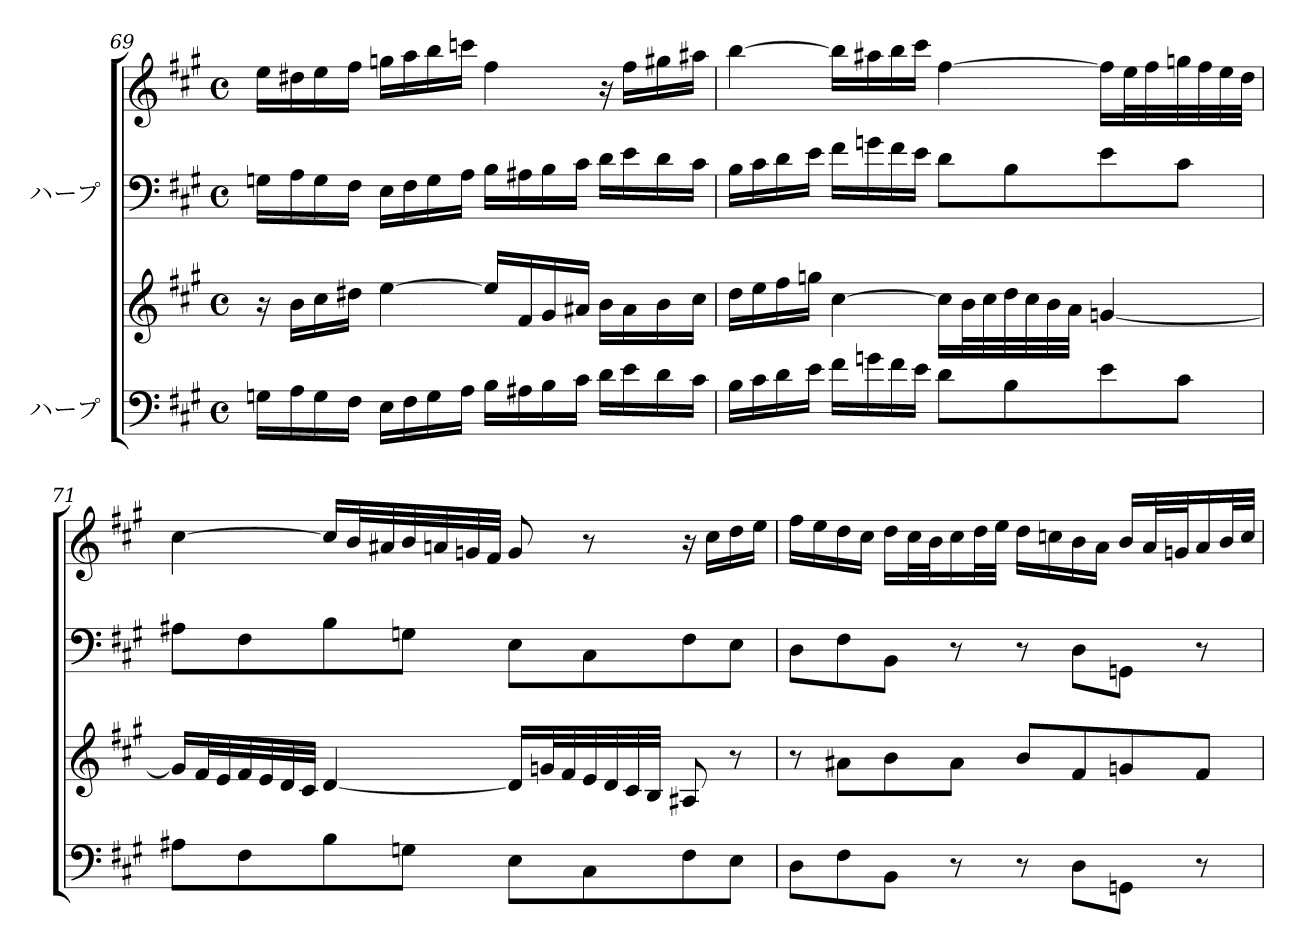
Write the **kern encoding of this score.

**kern	**kern	**kern	**kern
*part2	*part2	*part1	*part1
*staff4	*staff3	*staff2	*staff1
*I"ハープ	*	*I"ハープ	*
!!LO:LB:g=z
*clefF4	*clefG2	*clefF4	*clefG2
*k[f#c#g#]	*k[f#c#g#]	*k[f#c#g#]	*k[f#c#g#]
*M4/4	*M4/4	*M4/4	*M4/4
*met(c)	*met(c)	*met(c)	*met(c)
=69	=69	=69	=69
16Gn\LL	16r	16Gn\LL	16ee\LL
16A\	16b\LL	16A\	16dd#X\
16G\	16cc#\	16G\	16ee\
16F#\JJ	16dd#X\JJ	16F#\JJ	16ff#\JJ
16E\LL	[4ee\	16E\LL	16ggn\LL
16F#\	.	16F#\	16aa\
16G\	.	16G\	16bb\
16A\JJ	.	16A\JJ	16cccn\JJ
16B\LL	16ee/LL]	16B\LL	4ff#\
16A#X\	16f#/	16A#X\	.
16B\	16g#/	16B\	.
16c#\JJ	16a#X/JJ	16c#\JJ	.
16d\LL	16b\LL	16d\LL	16r
16e\	16a#\	16e\	16ff#\LL
16d\	16b\	16d\	16gg#X\
16c#\JJ	16cc#\JJ	16c#\JJ	16aa#X\JJ
!!LO:PB:g=z
=70	=70	=70	=70
16B\LL	16dd\LL	16B\LL	[4bb\
16c#\	16ee\	16c#\	.
16d\	16ff#\	16d\	.
16e\JJ	16ggn\JJ	16e\JJ	.
16f#\LL	[4cc#\	16f#\LL	16bb\LL]
16gn\	.	16gn\	16aa#X\
16f#\	.	16f#\	16bb\
16e\JJ	.	16e\JJ	16ccc#\JJ
8d\L	16cc#\LL]	8d\L	[4ff#\
.	32b\L	.	.
.	32cc#\	.	.
8B\	32dd\	8B\	.
.	32cc#\	.	.
.	32b\	.	.
.	32a\JJJ	.	.
8e\	[4gn/	8e\	16ff#\LL]
.	.	.	32ee\L
.	.	.	32ff#\
8c#\J	.	8c#\J	32ggn\
.	.	.	32ff#\
.	.	.	32ee\
.	.	.	32dd\JJJ
!!LO:LB:g=z
=71	=71	=71	=71
8A#X\L	16g/LL]	8A#X\L	[4cc#\
.	32f#/L	.	.
.	32e/	.	.
8F#\	32f#/	8F#\	.
.	32e/	.	.
.	32d/	.	.
.	32c#/JJJ	.	.
8B\	[4d/	8B\	16cc#/LL]
.	.	.	32b/L
.	.	.	32a#X/
8Gn\J	.	8Gn\J	32b/
.	.	.	32an/
.	.	.	32gn/
.	.	.	32f#/JJJ
8E\L	16d/LL]	8E\L	8g/
.	32gn/L	.	.
.	32f#/	.	.
8C#\	32e/	8C#\	8r
.	32d/	.	.
.	32c#/	.	.
.	32B/JJJ	.	.
8F#\	8A#X/	8F#\	16r
.	.	.	16cc#\LL
8E\J	8r	8E\J	16dd\
.	.	.	16ee\JJ
!!LO:LB:g=z
=72	=72	=72	=72
8D\L	8r	8D\L	16ff#\LL
.	.	.	16ee\
8F#\	8a#X\L	8F#\	16dd\
.	.	.	16cc#\JJ
8BB\J	8b\	8BB\J	16dd\LL
.	.	.	32cc#\L
.	.	.	32b\J
8r	8a#\J	8r	16cc#\
.	.	.	32dd\L
.	.	.	32ee\JJJ
8r	8b/L	8r	16dd\LL
.	.	.	16ccn\
8D\L	8f#/	8D\L	16b\
.	.	.	16a\JJ
8GGn\J	8gn/	8GGn\J	16b/LL
.	.	.	32a/L
.	.	.	32gn/J
8r	8f#/J	8r	16a/
.	.	.	32b/L
.	.	.	32cc/JJJ
=	=	=	=
*-	*-	*-	*-
